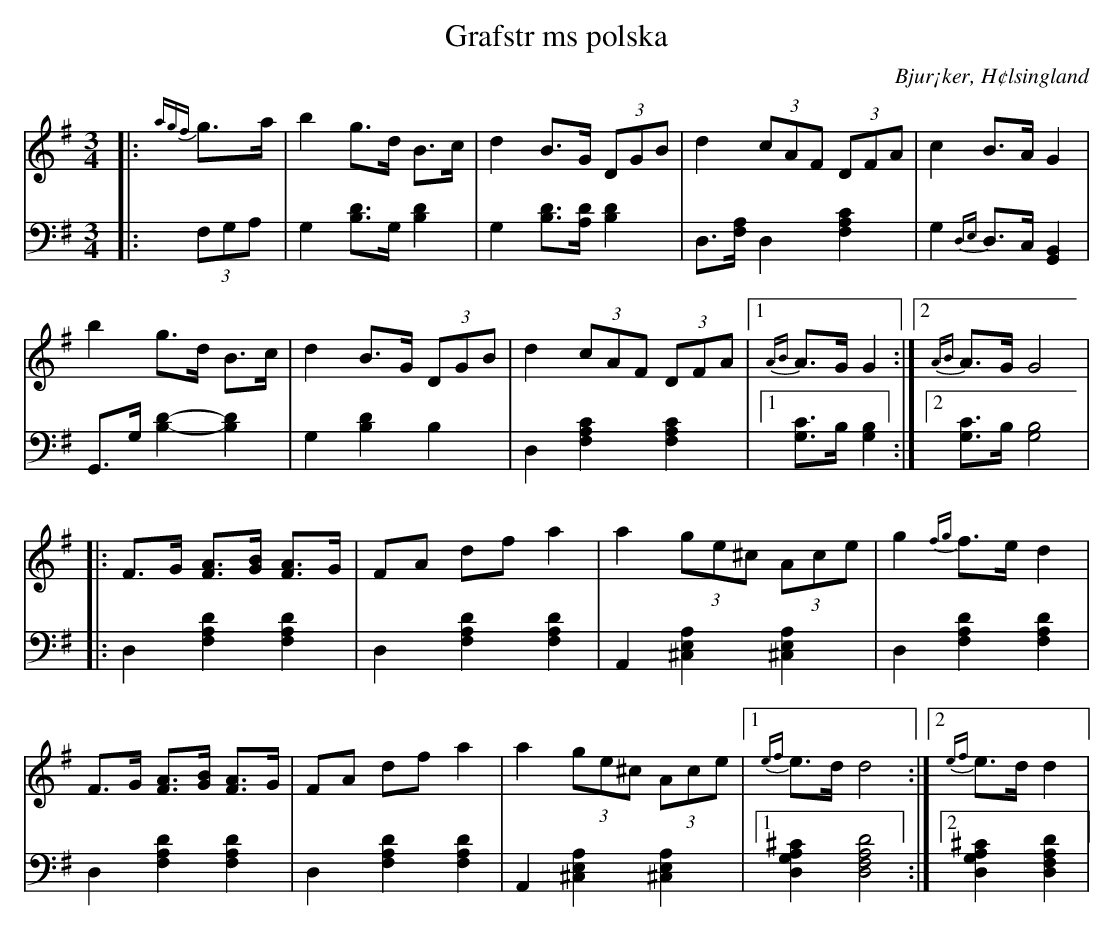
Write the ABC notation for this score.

X:1
T: Grafstr ms polska
O: Bjur¡ker, H¢lsingland
M: 3/4
L: 1/8
K: G
V:1
V:2
V: 1
|:{agf}g>a|b2 g>d B>c|d2 B>G (3DGB|d2 (3cAF (3DFA|c2 B>A G2|
b2 g>d B>c|d2 B>G (3DGB|d2 (3cAF (3DFA|1 {AB}A>G G2:|2 {AB}A>G G4|
|:F>G [FA]>[GB] [FA]>G |FA df a2 |a2 (3ge^c (3Ace |g2 {fg}f>e d2 |
F>G [FA]>[GB] [FA]>G |FA df a2 |a2 (3ge^c (3Ace |1 {ef}e>d d4:|2 {ef}e>d d2|
V:2 clef=bass
|:(3F,G,A, | G,2 [B,D]>G, [B,2D2]|G,2 [B,D]>[A,D] [B,2D2]|D,>[F,A,] D,2 [F,2A,2C2]| G,2 {D,E,}D,>C, [G,,2B,,2]|
G,,>G, [B,2D2]-[B,2D2]|G,2 [B,2D2] B,2|D,2 [F,2A,2C2] [F,2A,2C2]|1 [G,C]>B, [G,2B,2]:|2 [G,C]>B, [G,4B,4]|
|:D,2 [F,2A,2D2] [F,2A,2D2]|D,2 [F,2A,2D2] [F,2A,2D2]| A,,2 [^C,2E,2A,2] [^C,2E,2A,2]|D,2 [F,2A,2D2] [F,2A,2D2] |
D,2 [F,2A,2D2] [F,2A,2D2] | D,2 [F,2A,2D2] [F,2A,2D2] | A,,2 [^C,2E,2A,2] [^C,2E,2A,2]|1 [D,2G,2A,2^C2] [D,4F,4A,4D4]:|2 [D,2G,2A,2^C2] [D,2F,2A,2D2]|
